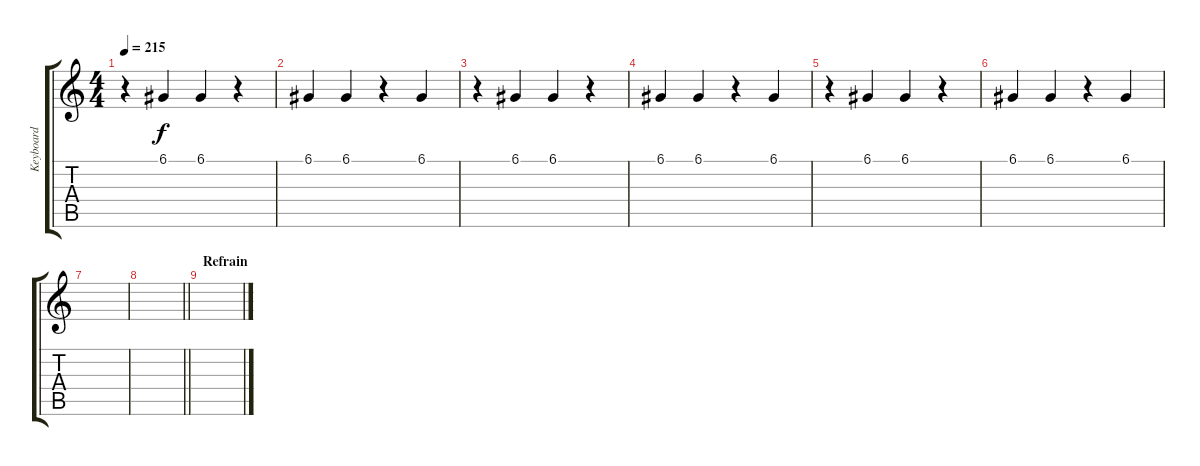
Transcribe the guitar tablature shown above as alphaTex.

\track ("Keyboard" "Keyboard") {instrument brightacousticpiano}
\staff {score tabs}
\tuning (D4 A3 F3 C3 G2 D2) {hide}
\ts (4 4)
\tempo 215
\clef g2
\ks c
r.4{dy f volume 8} 6.1.4 6.1.4 r.4 |
6.1.4 6.1.4 r.4 6.1.4 |
r.4 6.1.4 6.1.4 r.4 |
6.1.4 6.1.4 r.4 6.1.4 |
r.4{volume 5} 6.1.4 6.1.4 r.4 |
6.1.4 6.1.4 r.4 6.1.4 |
|
\barLineRight lightlight
|
\section ("" "Refrain")
